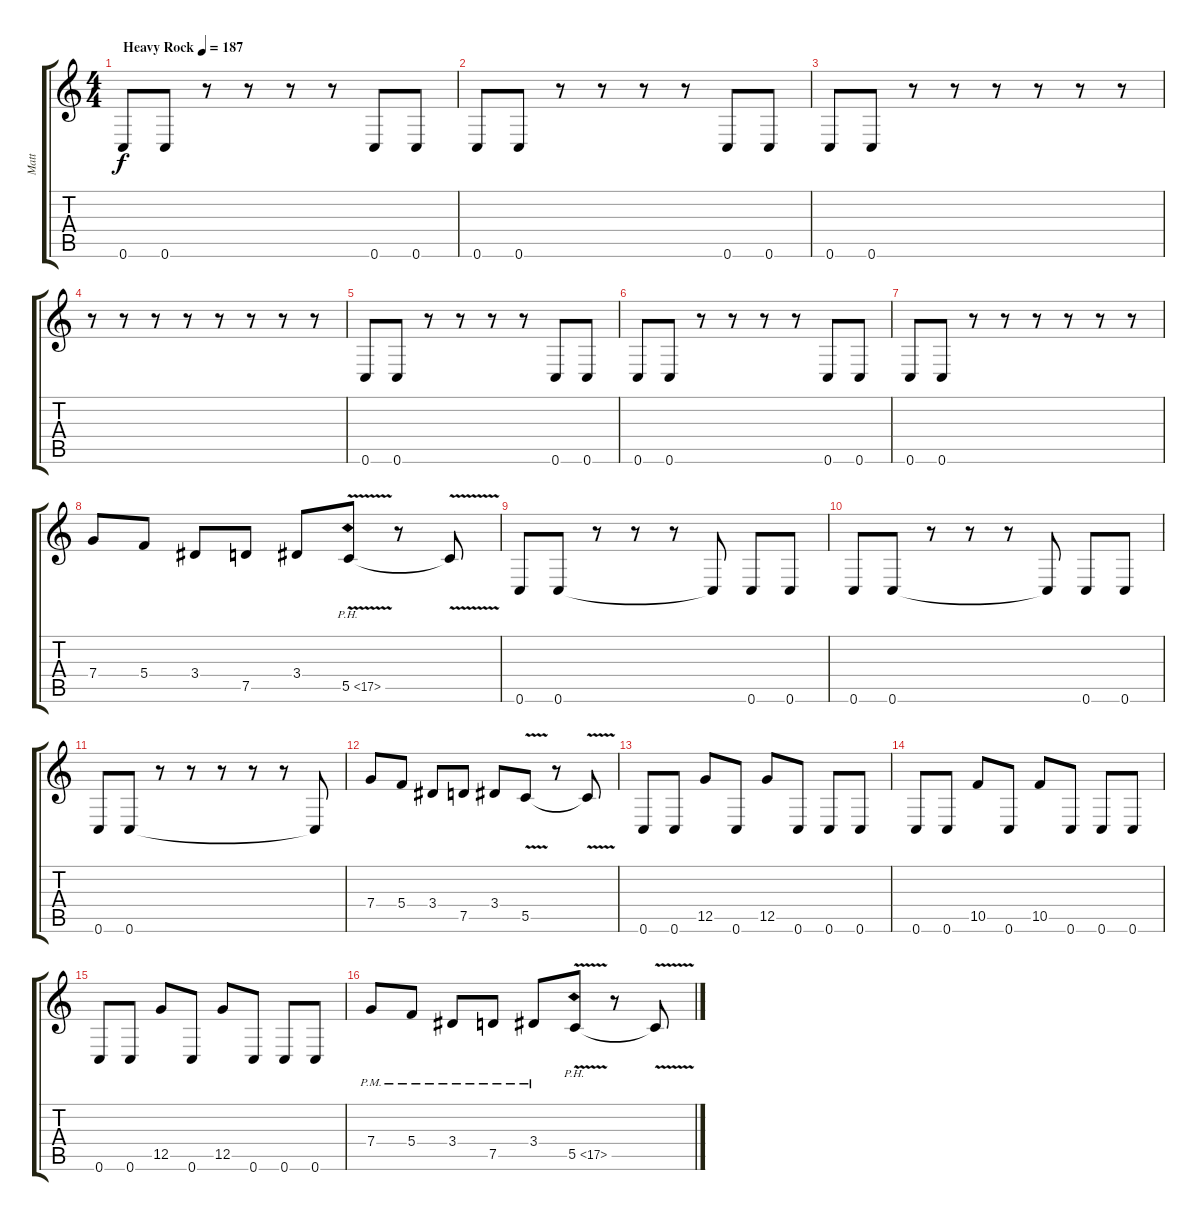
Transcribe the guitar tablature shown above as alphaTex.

\track ("Matt" "Matt") {instrument distortionguitar}
\staff {score tabs}
\tuning (E4 C4 G3 C3 G2 C2) {hide}
\ts (4 4)
\tempo (187 "Heavy Rock")
\clef g2
\ks c
0.6.8{dy f instrument distortionguitar} 0.6.8 r.8 r.8 r.8 r.8 0.6.8 0.6.8 |
0.6.8 0.6.8 r.8 r.8 r.8 r.8 0.6.8 0.6.8 |
0.6.8 0.6.8 r.8 r.8 r.8 r.8 r.8 r.8 |
r.8 r.8 r.8 r.8 r.8 r.8 r.8 r.8 |
0.6.8 0.6.8 r.8 r.8 r.8 r.8 0.6.8 0.6.8 |
0.6.8 0.6.8 r.8 r.8 r.8 r.8 0.6.8 0.6.8 |
0.6.8 0.6.8 r.8 r.8 r.8 r.8 r.8 r.8 |
7.4.8 5.4.8 3.4.8 7.5.8 3.4.8 5.5{ph 12 v}.8 r.8 5.5{t}.8 |
0.6.8 0.6.8 r.8 r.8 r.8 0.6{t}.8 0.6.8 0.6.8 |
0.6.8 0.6.8 r.8 r.8 r.8 0.6{t}.8 0.6.8 0.6.8 |
0.6.8 0.6.8 r.8 r.8 r.8 r.8 r.8 0.6{t}.8 |
7.4.8 5.4.8 3.4.8 7.5.8 3.4.8 5.5{v}.8 r.8 5.5{t}.8 |
0.6.8 0.6.8 12.5.8 0.6.8 12.5.8 0.6.8 0.6.8 0.6.8 |
0.6.8 0.6.8 10.5.8 0.6.8 10.5.8 0.6.8 0.6.8 0.6.8 |
0.6.8 0.6.8 12.5.8 0.6.8 12.5.8 0.6.8 0.6.8 0.6.8 |
7.4{pm}.8 5.4{pm}.8 3.4{pm}.8 7.5{pm}.8 3.4{pm}.8 5.5{ph 12 v}.8 r.8 5.5{t}.8
